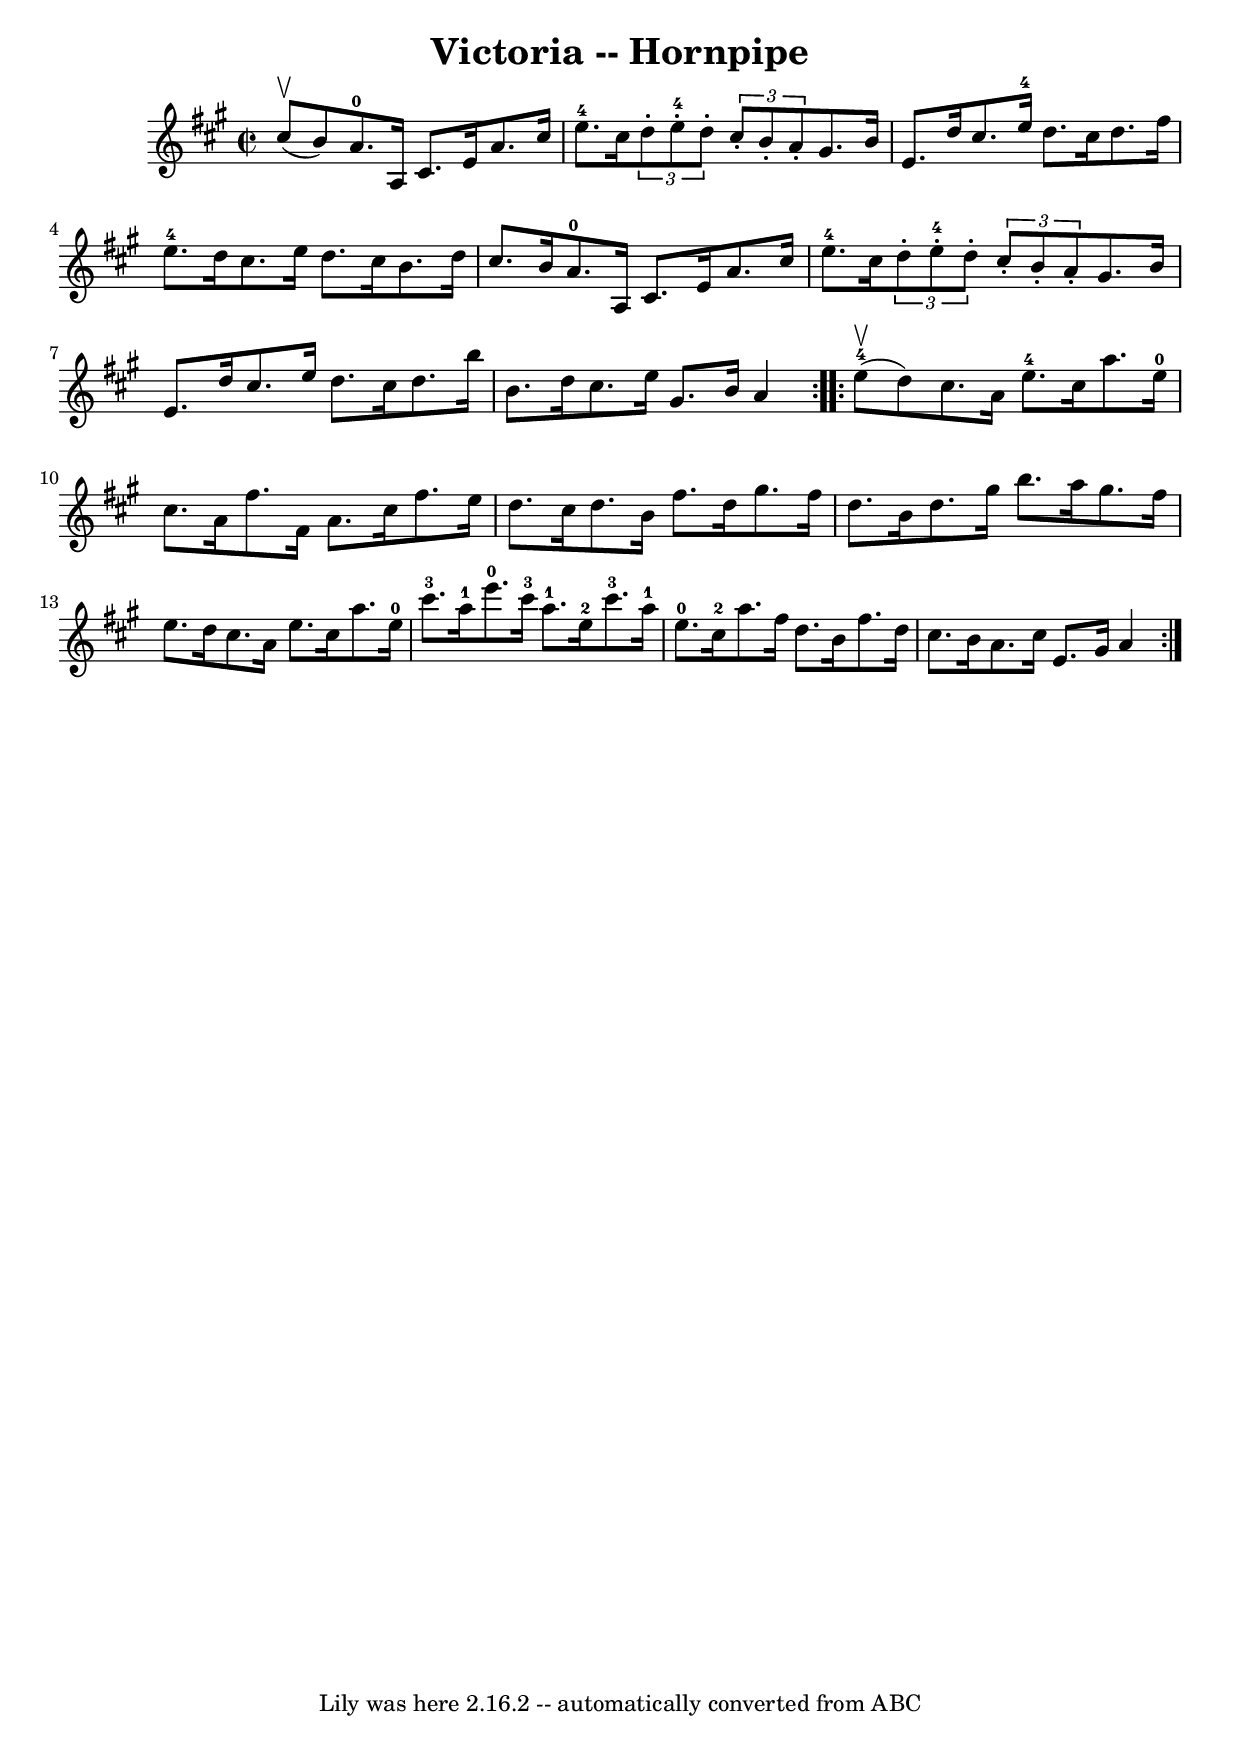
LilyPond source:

\version "2.16.2"
\include "Mammoth.ily"
\header {
  %% book = "Cole's 1000 Fiddle Tunes"
  crossRefNumber = "1"
  footnotes = ""
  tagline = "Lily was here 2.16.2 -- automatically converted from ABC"
  title = "Victoria -- Hornpipe"

}
voicedefault =  {



  \repeat volta 2 {

    \override Staff.TimeSignature #'style = #'C
    \time 2/2 
    \key a \major     cis''8 (^\upbow b'8)  |
    a'8.-0        a16 cis'8. e'16 a'8. cis''16 e''8.-4 cis''16   |
    
    \times 2/3 { d''8-. e''8-4-. d''8-. 
	       }   \times 2/3 { cis''8-.   
				b'8-. a'8-.  			      } gis'8. b'16 e'8. d''16   |
    cis''8.         e''16-4 d''8. cis''16 d''8. fis''16 e''8.-4 d''16    |
    cis''8. e''16 d''8. cis''16 b'8. d''16 cis''8.         b'16   |
    a'8.-0 a16 cis'8. e'16 a'8. cis''16         e''8.-4 cis''16   |
    \times 2/3 { d''8-. e''8-4-. d''8-. 

	       }   \times 2/3 { cis''8-. b'8-. a'8-. 
			      } gis'8. b'16 e'8.         d''16   |
    cis''8. e''16 d''8. cis''16 d''8. b''16         b'8. d''16   |
    cis''8. e''16 gis'8. b'16 a'4  
  }     

  \repeat volta 2 {     e''8-4(^\upbow d''8)  |
    cis''8. a'16      e''8.-4 cis''16 a''8. e''16-0 cis''8. a'16   |
         fis''8. fis'16 a'8. cis''16 fis''8. e''16 d''8. cis''16    |
    d''8. b'16 fis''8. d''16 gis''8. fis''16 d''8.         b'16   |
    d''8. gis''16 b''8. a''16 gis''8. fis''16         e''8. d''16   |
    cis''8. a'16 e''8. cis''16 a''8.         e''16-0 cis'''8.-3 a''16-1  |
    e'''8.-0 cis'''16-3       a''8.-1 e''16-2 cis'''8.-3 a''16-1 e''8.-0 cis''16-2  |
    a''8. fis''16 d''8. b'16 fis''8. d''16         cis''8. b'16   |
    a'8. cis''16 e'8. gis'16  |
    a'4  

  }   

}

\score{
  <<

    \context Staff="default"
    {
      \voicedefault 
      
    }

  >>
  \layout {
    
  }
  \midi {
  }

}
